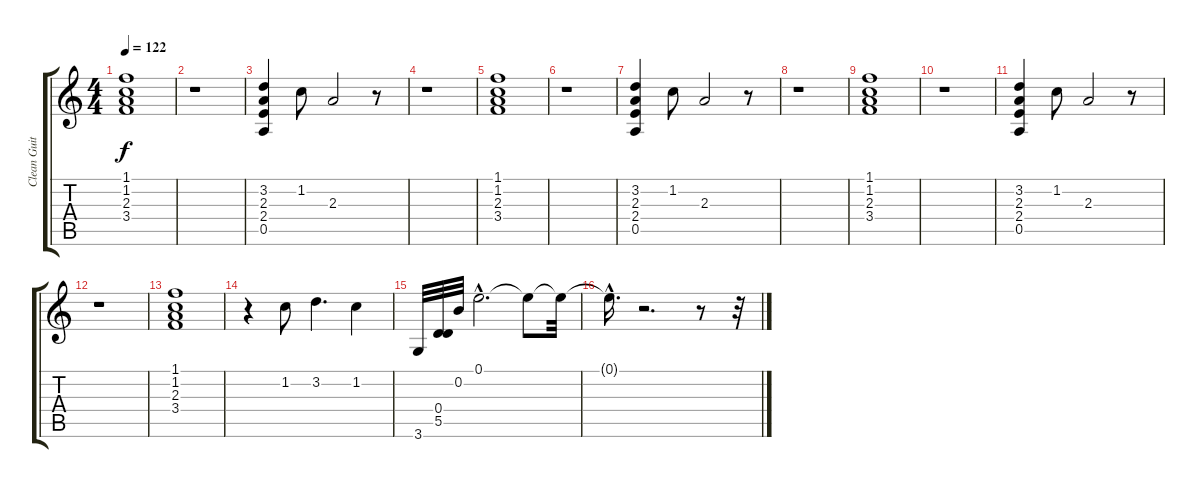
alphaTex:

\track ("Clean Guitar" "Clean Guit") {instrument electricguitarclean}
\staff {score tabs}
\tuning (E4 B3 G3 D3 A2 E2) {hide}
\ts (4 4)
\tempo 122
\clef g2
\ks c
(1.1 1.2 2.3 3.4).1{dy f} |
r.1 |
(3.2 2.3 2.4 0.5).4 1.2.8 2.3.2 r.8 |
r.1 |
(1.1 1.2 2.3 3.4).1 |
r.1 |
(3.2 2.3 2.4 0.5).4 1.2.8 2.3.2 r.8 |
r.1 |
(1.1 1.2 2.3 3.4).1 |
r.1 |
(3.2 2.3 2.4 0.5).4 1.2.8 2.3.2 r.8 |
r.1 |
(1.1 1.2 2.3 3.4).1 |
r.4 1.2.8 3.2.4{d} 1.2.4 |
3.6.32 (0.4 5.5).32 0.2.32 0.1{hac}.2{d} 0.1{t}.8 0.1{t}.32 |
0.1{hac t}.16{d} r.2{d} r.8 r.32
